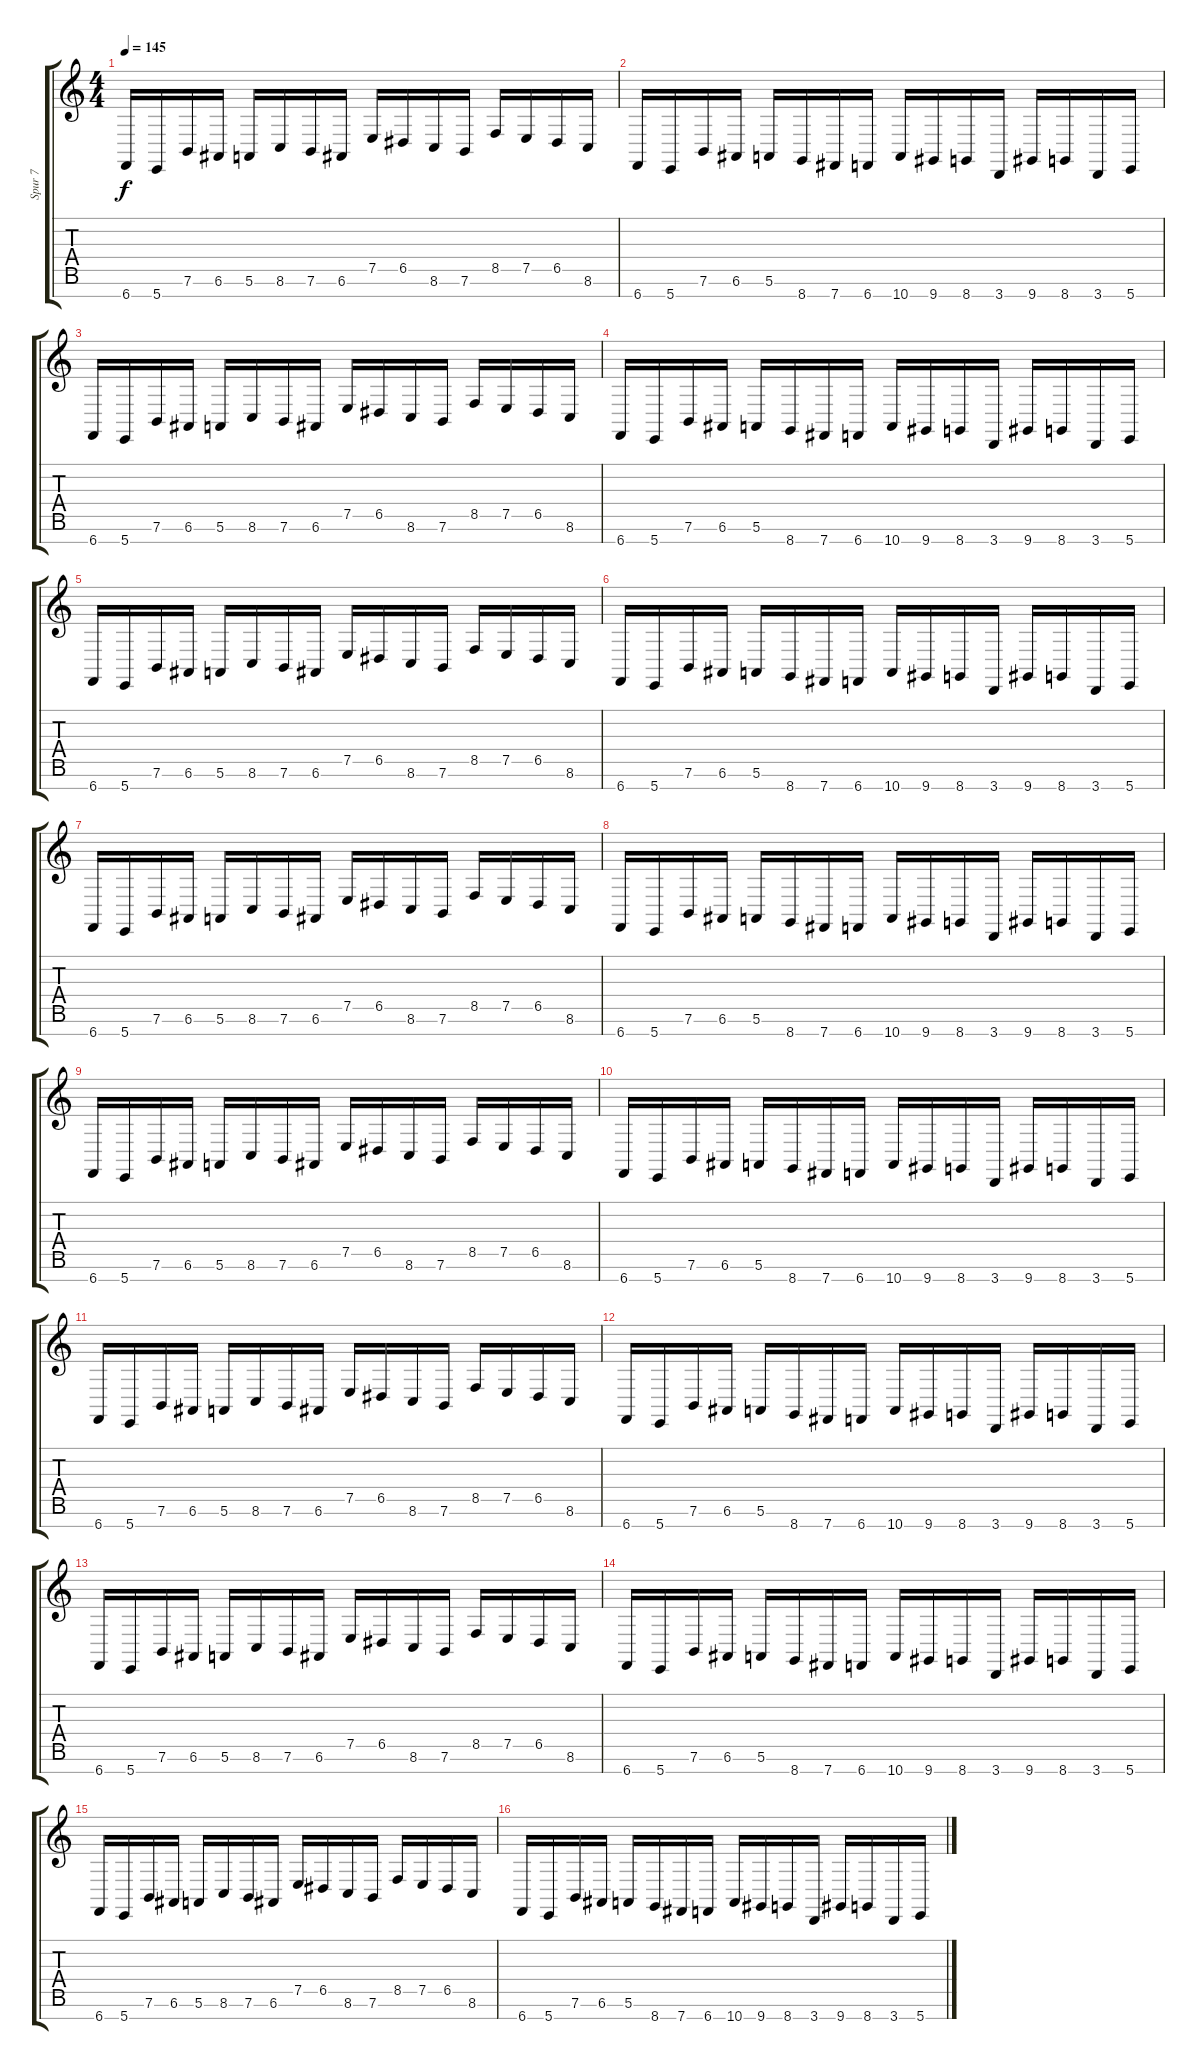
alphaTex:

\track ("Spur 7" "Spur 7") {instrument percussiveorgan}
\staff {score tabs}
\tuning (E4 B3 G3 D3 A2 E2 B1) {hide}
\ts (4 4)
\tempo 145
\clef g2
\ks c
6.7.16{dy f volume 1} 5.7.16 7.6.16 6.6.16 5.6.16 8.6.16 7.6.16 6.6.16 7.5.16 6.5.16 8.6.16 7.6.16 8.5.16 7.5.16 6.5.16 8.6.16 |
6.7.16 5.7.16 7.6.16 6.6.16 5.6.16 8.7.16 7.7.16 6.7.16 10.7.16 9.7.16 8.7.16 3.7.16 9.7.16 8.7.16 3.7.16 5.7.16 |
6.7.16{volume 13} 5.7.16 7.6.16 6.6.16 5.6.16 8.6.16 7.6.16 6.6.16 7.5.16 6.5.16 8.6.16 7.6.16 8.5.16 7.5.16 6.5.16 8.6.16 |
6.7.16 5.7.16 7.6.16 6.6.16 5.6.16 8.7.16 7.7.16 6.7.16 10.7.16 9.7.16 8.7.16 3.7.16 9.7.16 8.7.16 3.7.16 5.7.16 |
6.7.16 5.7.16 7.6.16 6.6.16 5.6.16 8.6.16 7.6.16 6.6.16 7.5.16 6.5.16 8.6.16 7.6.16 8.5.16 7.5.16 6.5.16 8.6.16 |
6.7.16 5.7.16 7.6.16 6.6.16 5.6.16 8.7.16 7.7.16 6.7.16 10.7.16 9.7.16 8.7.16 3.7.16 9.7.16 8.7.16 3.7.16 5.7.16 |
6.7.16 5.7.16 7.6.16 6.6.16 5.6.16 8.6.16 7.6.16 6.6.16 7.5.16 6.5.16 8.6.16 7.6.16 8.5.16 7.5.16 6.5.16 8.6.16 |
6.7.16 5.7.16 7.6.16 6.6.16 5.6.16 8.7.16 7.7.16 6.7.16 10.7.16 9.7.16 8.7.16 3.7.16 9.7.16 8.7.16 3.7.16 5.7.16 |
6.7.16 5.7.16 7.6.16 6.6.16 5.6.16 8.6.16 7.6.16 6.6.16 7.5.16 6.5.16 8.6.16 7.6.16 8.5.16 7.5.16 6.5.16 8.6.16 |
6.7.16 5.7.16 7.6.16 6.6.16 5.6.16 8.7.16 7.7.16 6.7.16 10.7.16 9.7.16 8.7.16 3.7.16 9.7.16 8.7.16 3.7.16 5.7.16 |
6.7.16 5.7.16 7.6.16 6.6.16 5.6.16 8.6.16 7.6.16 6.6.16 7.5.16 6.5.16 8.6.16 7.6.16 8.5.16 7.5.16 6.5.16 8.6.16 |
6.7.16 5.7.16 7.6.16 6.6.16 5.6.16 8.7.16 7.7.16 6.7.16 10.7.16 9.7.16 8.7.16 3.7.16 9.7.16 8.7.16 3.7.16 5.7.16 |
6.7.16 5.7.16 7.6.16 6.6.16 5.6.16 8.6.16 7.6.16 6.6.16 7.5.16 6.5.16 8.6.16 7.6.16 8.5.16 7.5.16 6.5.16 8.6.16 |
6.7.16 5.7.16 7.6.16 6.6.16 5.6.16 8.7.16 7.7.16 6.7.16 10.7.16 9.7.16 8.7.16 3.7.16 9.7.16 8.7.16 3.7.16 5.7.16 |
6.7.16 5.7.16 7.6.16 6.6.16 5.6.16 8.6.16 7.6.16 6.6.16 7.5.16 6.5.16 8.6.16 7.6.16 8.5.16 7.5.16 6.5.16 8.6.16 |
6.7.16 5.7.16 7.6.16 6.6.16 5.6.16 8.7.16 7.7.16 6.7.16 10.7.16 9.7.16 8.7.16 3.7.16 9.7.16 8.7.16 3.7.16 5.7.16
